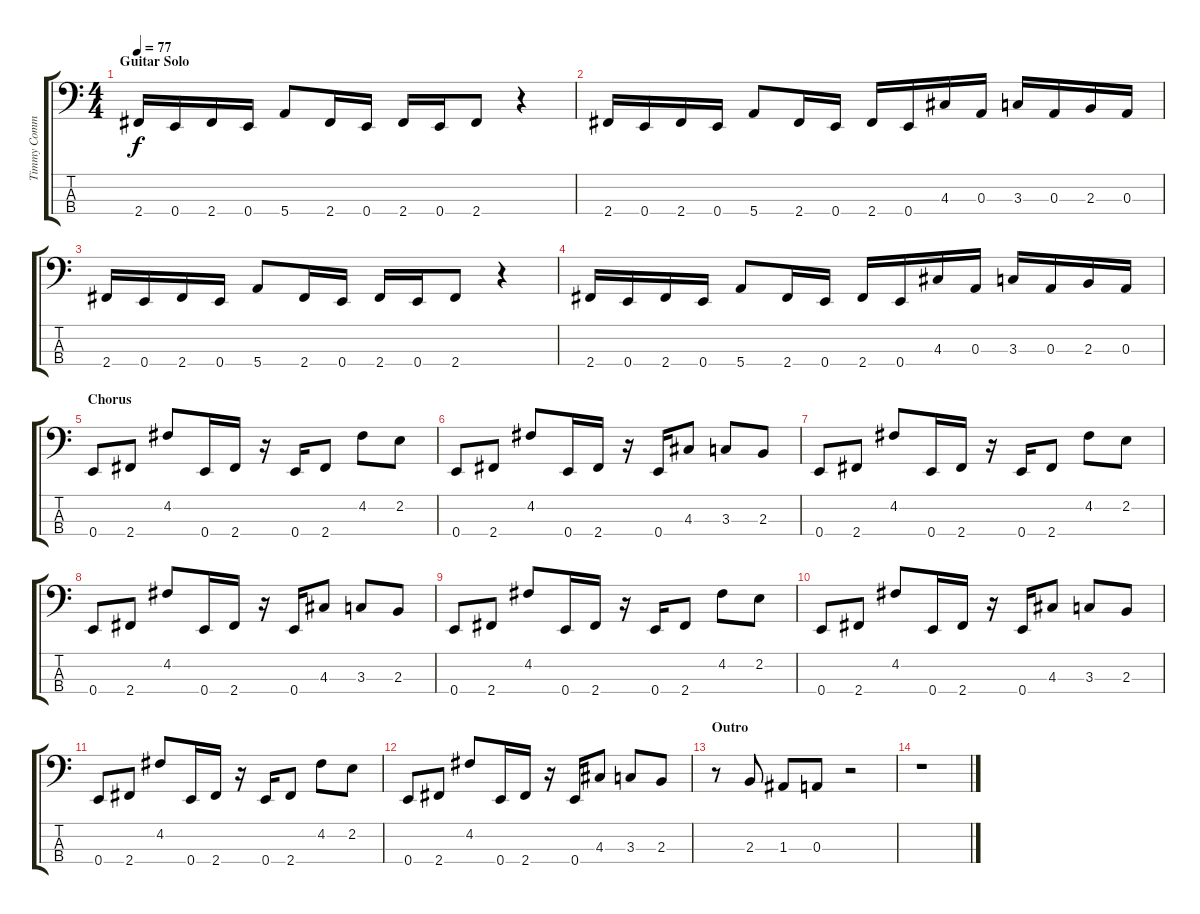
\track ("Timmy Commerford / Bass" "Timmy Comm") {instrument slapbass2}
\staff {score tabs}
\tuning (G2 D2 A1 E1) {hide}
\ts (4 4)
\section ("" "Guitar Solo")
\tempo 77
\clef f4
\ks c
2.4.16{dy f} 0.4.16 2.4.16 0.4.16 5.4.8 2.4.16 0.4.16 2.4.16 0.4.16 2.4.8 r.4 |
2.4.16 0.4.16 2.4.16 0.4.16 5.4.8 2.4.16 0.4.16 2.4.16 0.4.16 4.3.16 0.3.16 3.3.16 0.3.16 2.3.16 0.3.16 |
2.4.16 0.4.16 2.4.16 0.4.16 5.4.8 2.4.16 0.4.16 2.4.16 0.4.16 2.4.8 r.4 |
2.4.16 0.4.16 2.4.16 0.4.16 5.4.8 2.4.16 0.4.16 2.4.16 0.4.16 4.3.16 0.3.16 3.3.16 0.3.16 2.3.16 0.3.16 |
\section ("" "Chorus")
0.4.8 2.4.8 4.2.8 0.4.16 2.4.16 r.16 0.4.16 2.4.8 4.2.8 2.2.8 |
0.4.8 2.4.8 4.2.8 0.4.16 2.4.16 r.16 0.4.16 4.3.8 3.3.8 2.3.8 |
0.4.8 2.4.8 4.2.8 0.4.16 2.4.16 r.16 0.4.16 2.4.8 4.2.8 2.2.8 |
0.4.8 2.4.8 4.2.8 0.4.16 2.4.16 r.16 0.4.16 4.3.8 3.3.8 2.3.8 |
0.4.8 2.4.8 4.2.8 0.4.16 2.4.16 r.16 0.4.16 2.4.8 4.2.8 2.2.8 |
0.4.8 2.4.8 4.2.8 0.4.16 2.4.16 r.16 0.4.16 4.3.8 3.3.8 2.3.8 |
0.4.8 2.4.8 4.2.8 0.4.16 2.4.16 r.16 0.4.16 2.4.8 4.2.8 2.2.8 |
0.4.8 2.4.8 4.2.8 0.4.16 2.4.16 r.16 0.4.16 4.3.8 3.3.8 2.3.8 |
\section ("" "Outro")
r.8 2.3.8 1.3.8 0.3.8 r.2 |
r.1
